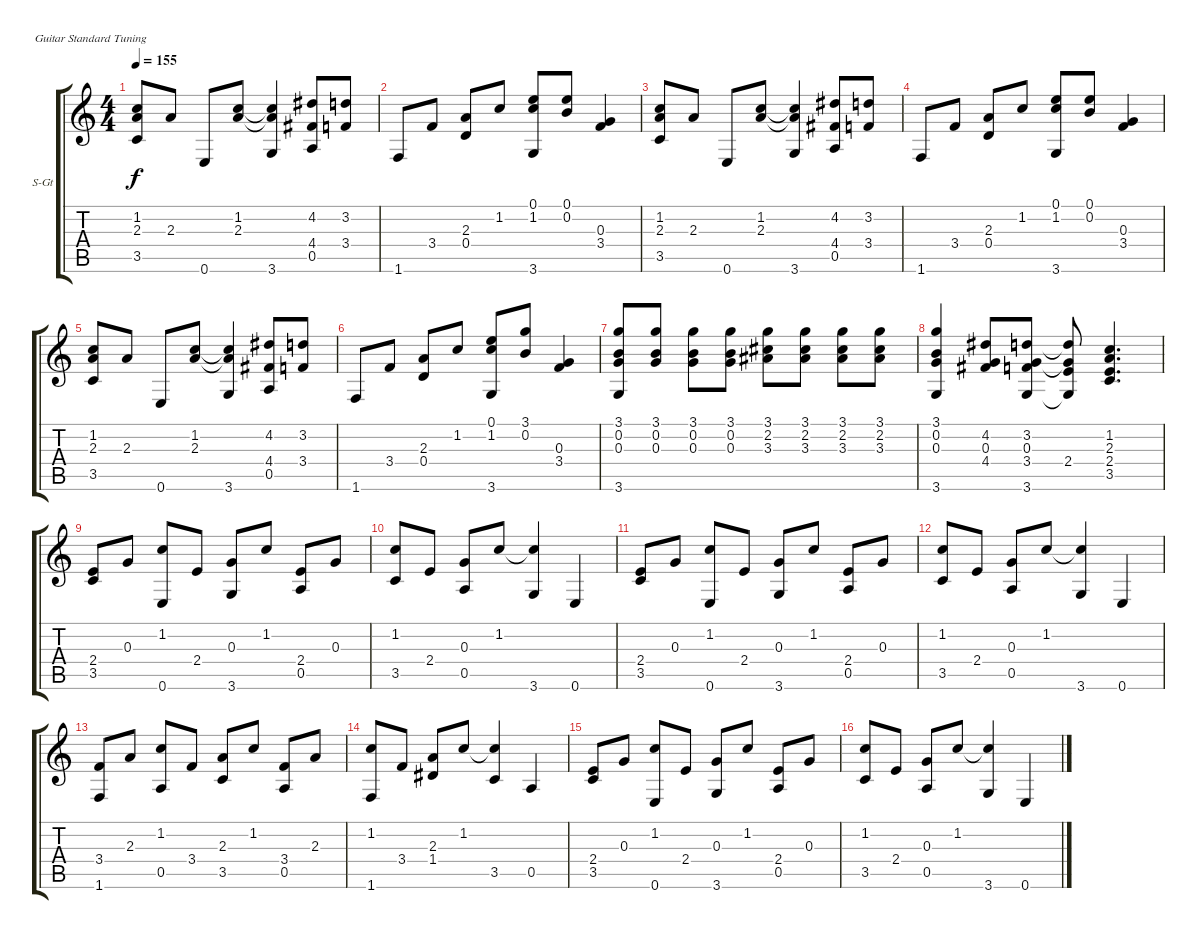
\bracketExtendMode groupsimilarinstruments
\firstSystemTrackNameOrientation horizontal
\otherSystemsTrackNameOrientation horizontal
\track ("Äîðîæêà 1" "S-Gt") {instrument acousticguitarsteel}
\staff {score tabs}
\tuning (E4 B3 G3 D3 A2 E2)
\ts (4 4)
\tempo 155
\clef g2
\ks c
(1.2 2.3 3.5).8{dy f} 2.3.8 0.6.8 (1.2 2.3).8 (1.2{t} 2.3{t} 3.6).4 (4.2 4.4 0.5).8 (3.2 3.4).8 |
1.6.8 3.4.8 (2.3 0.4).8 1.2.8 (0.1 1.2 3.6).8 (0.1 0.2).8 (0.3 3.4).4 |
(1.2 2.3 3.5).8 2.3.8 0.6.8 (1.2 2.3).8 (1.2{t} 2.3{t} 3.6).4 (4.2 4.4 0.5).8 (3.2 3.4).8 |
1.6.8 3.4.8 (2.3 0.4).8 1.2.8 (0.1 1.2 3.6).8 (0.1 0.2).8 (0.3 3.4).4 |
(1.2 2.3 3.5).8 2.3.8 0.6.8 (1.2 2.3).8 (1.2{t} 2.3{t} 3.6).4 (4.2 4.4 0.5).8 (3.2 3.4).8 |
1.6.8 3.4.8 (2.3 0.4).8 1.2.8 (0.1 1.2 3.6).8 (3.1 0.2).8 (0.3 3.4).4 |
(3.1 0.2 0.3 3.6).8 (3.1 0.2 0.3).8 (3.1 0.2 0.3).8 (3.1 0.2 0.3).8 (3.1 2.2 3.3).8 (3.1 2.2 3.3).8 (3.1 2.2 3.3).8 (3.1 2.2 3.3).8 |
(3.1 0.2 0.3 3.6).4 (4.2 0.3 4.4).8 (3.2 0.3 3.4 3.6).8 (3.2{t} 0.3{t} 2.4 3.6{t}).8 (1.2 2.3 2.4 3.5).4{d} |
(2.4 3.5).8 0.3.8 (1.2 0.6).8 2.4.8 (0.3 3.6).8 1.2.8 (2.4 0.5).8 0.3.8 |
(1.2 3.5).8 2.4.8 (0.3 0.5).8 1.2.8 (1.2{t} 3.6).4 0.6.4 |
(2.4 3.5).8 0.3.8 (1.2 0.6).8 2.4.8 (0.3 3.6).8 1.2.8 (2.4 0.5).8 0.3.8 |
(1.2 3.5).8 2.4.8 (0.3 0.5).8 1.2.8 (1.2{t} 3.6).4 0.6.4 |
(3.4 1.6).8 2.3.8 (1.2 0.5).8 3.4.8 (2.3 3.5).8 1.2.8 (3.4 0.5).8 2.3.8 |
(1.2 1.6).8 3.4.8 (2.3 1.4).8 1.2.8 (1.2{t} 3.5).4 0.5.4 |
(2.4 3.5).8 0.3.8 (1.2 0.6).8 2.4.8 (0.3 3.6).8 1.2.8 (2.4 0.5).8 0.3.8 |
(1.2 3.5).8 2.4.8 (0.3 0.5).8 1.2.8 (1.2{t} 3.6).4 0.6.4
